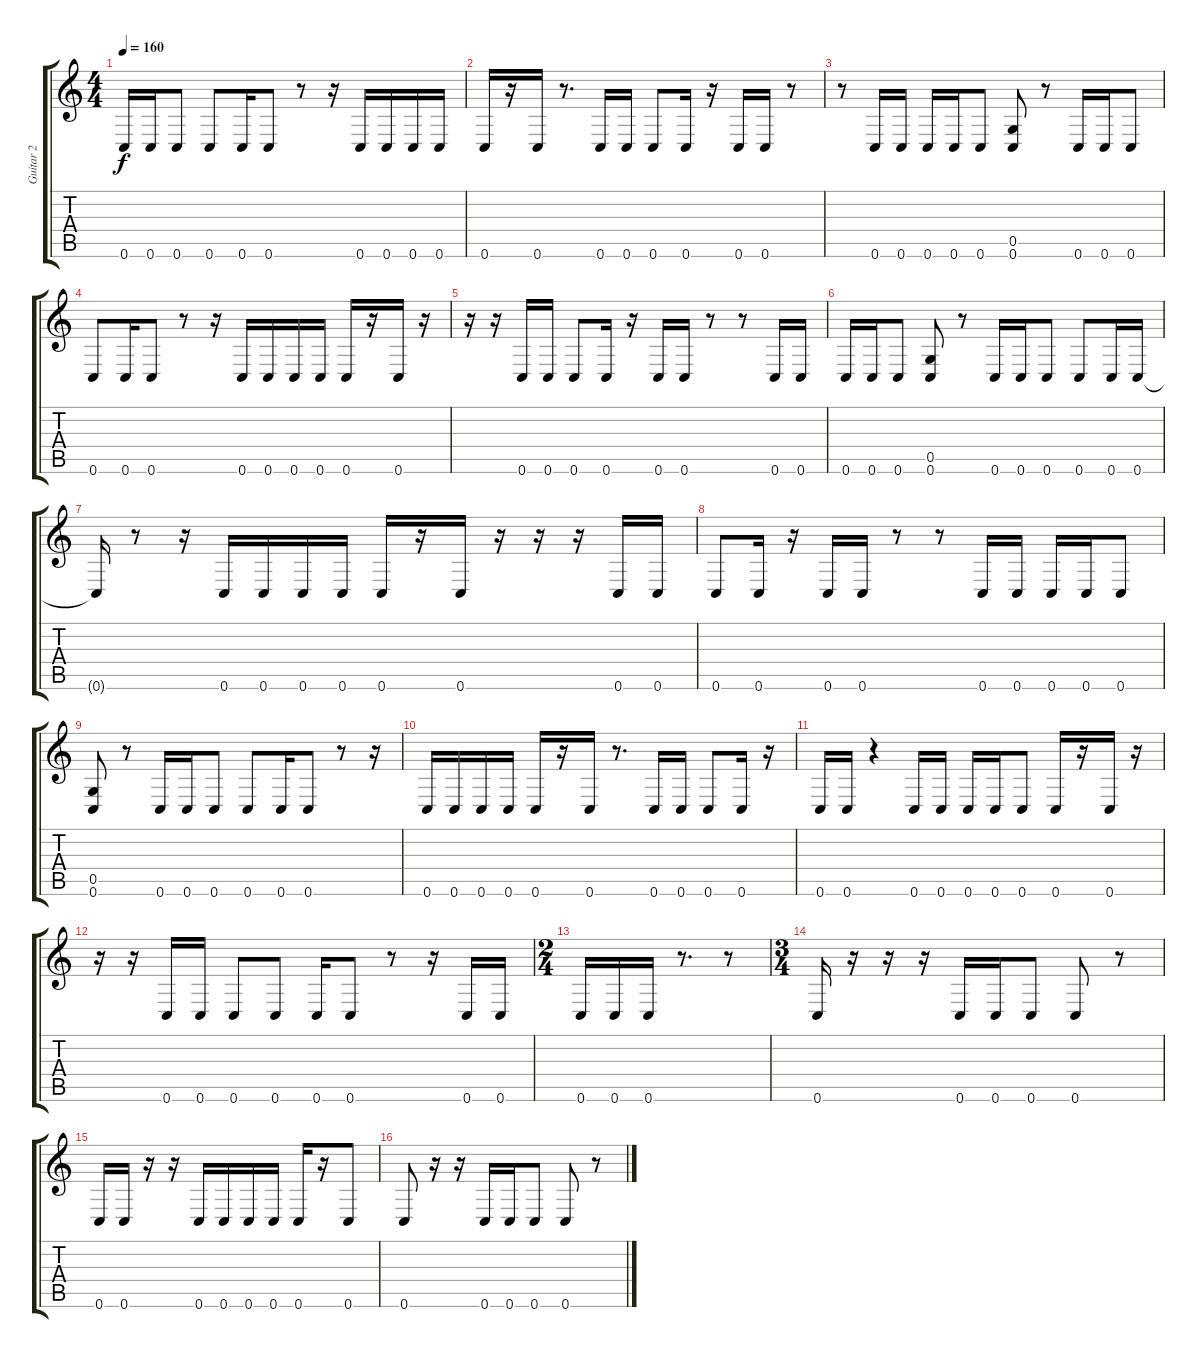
\track ("Guitar 2" "Guitar 2") {instrument overdrivenguitar}
\staff {score tabs}
\tuning (D4 A3 F3 C3 G2 C2) {hide}
\ts (4 4)
\tempo 160
\clef g2
\ks c
0.6.16{dy f} 0.6.16 0.6.8 0.6.8 0.6.16 0.6.8 r.8 r.16 0.6.16 0.6.16 0.6.16 0.6.16 |
0.6.16 r.16 0.6.16 r.8{d} 0.6.16 0.6.16 0.6.8 0.6.16 r.16 0.6.16 0.6.16 r.8 |
r.8 0.6.16 0.6.16 0.6.16 0.6.16 0.6.8 (0.5 0.6).8 r.8 0.6.16 0.6.16 0.6.8 |
0.6.8 0.6.16 0.6.8 r.8 r.16 0.6.16 0.6.16 0.6.16 0.6.16 0.6.16 r.16 0.6.16 r.16 |
r.16 r.16 0.6.16 0.6.16 0.6.8 0.6.16 r.16 0.6.16 0.6.16 r.8 r.8 0.6.16 0.6.16 |
0.6.16 0.6.16 0.6.8 (0.5 0.6).8 r.8 0.6.16 0.6.16 0.6.8 0.6.8 0.6.16 0.6.16 |
0.6{t}.16 r.8 r.16 0.6.16 0.6.16 0.6.16 0.6.16 0.6.16 r.16 0.6.16 r.16 r.16 r.16 0.6.16 0.6.16 |
0.6.8 0.6.16 r.16 0.6.16 0.6.16 r.8 r.8 0.6.16 0.6.16 0.6.16 0.6.16 0.6.8 |
(0.5 0.6).8 r.8 0.6.16 0.6.16 0.6.8 0.6.8 0.6.16 0.6.8 r.8 r.16 |
0.6.16 0.6.16 0.6.16 0.6.16 0.6.16 r.16 0.6.16 r.8{d} 0.6.16 0.6.16 0.6.8 0.6.16 r.16 |
0.6.16 0.6.16 r.4 0.6.16 0.6.16 0.6.16 0.6.16 0.6.8 0.6.16 r.16 0.6.16 r.16 |
r.16 r.16 0.6.16 0.6.16 0.6.8 0.6.8 0.6.16 0.6.8 r.8 r.16 0.6.16 0.6.16 |
\ts (2 4)
0.6.16 0.6.16 0.6.16 r.8{d} r.8 |
\ts (3 4)
0.6.16 r.16 r.16 r.16 0.6.16 0.6.16 0.6.8 0.6.8 r.8 |
0.6.16 0.6.16 r.16 r.16 0.6.16 0.6.16 0.6.16 0.6.16 0.6.16 r.16 0.6.8 |
0.6.8 r.16 r.16 0.6.16 0.6.16 0.6.8 0.6.8 r.8
